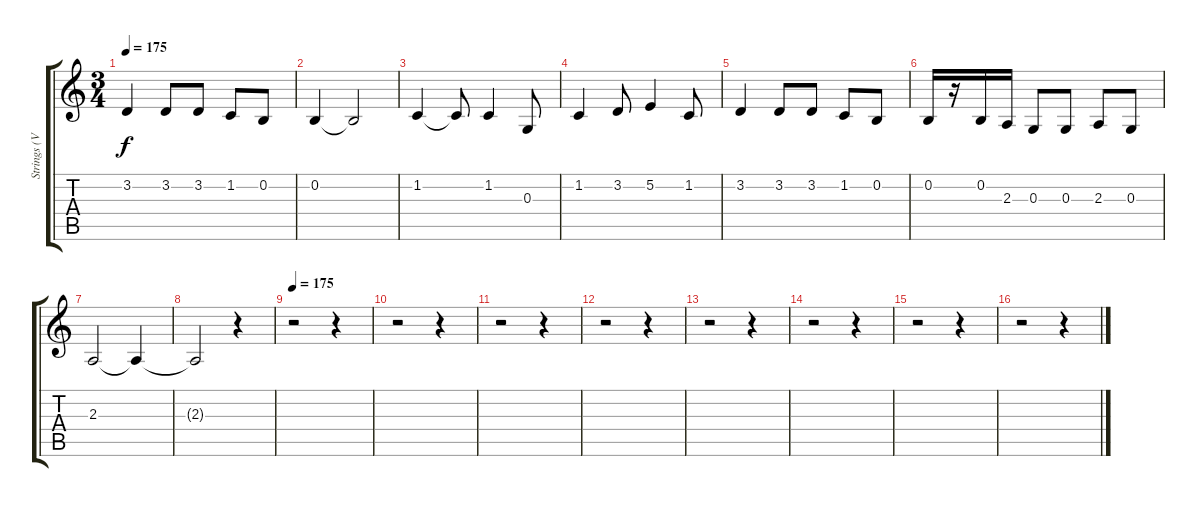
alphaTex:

\track ("Strings (Viola)" "Strings (V") {instrument viola}
\staff {score tabs}
\tuning (E4 B3 G3 D3 A2 E2) {hide}
\ts (3 4)
\tempo 175
\clef g2
\ks c
3.2.4{dy f} 3.2.8 3.2.8 1.2.8 0.2.8 |
0.2.4 0.2{t}.2 |
1.2.4 1.2{t}.8 1.2.4 0.3.8 |
1.2.4 3.2.8 5.2.4 1.2.8 |
3.2.4 3.2.8 3.2.8 1.2.8 0.2.8 |
0.2.16 r.16 0.2.16 2.3.16 0.3.8 0.3.8 2.3.8 0.3.8 |
2.3.2{volume 2} 2.3{t}.4 |
2.3{t}.2 r.4 |
\tempo 175
r.2 r.4 |
r.2 r.4 |
r.2 r.4 |
r.2 r.4 |
r.2 r.4 |
r.2 r.4 |
r.2 r.4 |
r.2 r.4
